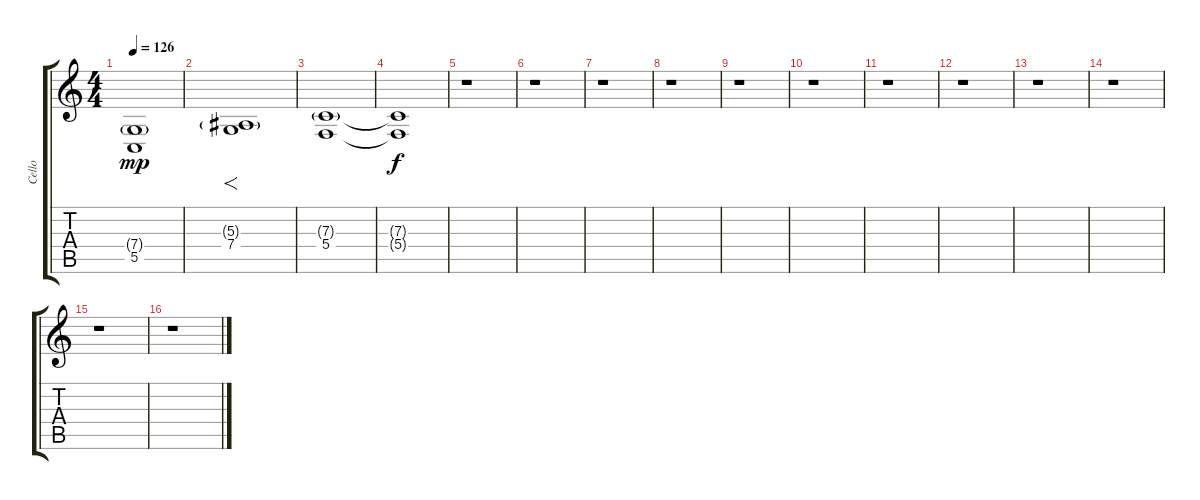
\track ("Cello" "Cello") {instrument cello}
\staff {score tabs}
\tuning (D4 A3 F3 C3 G2 D2) {hide}
\ts (4 4)
\tempo 126
\clef g2
\ks c
(7.4{g} 5.5).1{dy mp} |
(5.3{g} 7.4).1{f} |
(7.3{g} 5.4).1 |
(7.3{t} 5.4{t}).1{dy f} |
r.1 |
r.1 |
r.1 |
r.1 |
r.1 |
r.1 |
r.1 |
r.1 |
r.1 |
r.1 |
r.1 |
r.1
